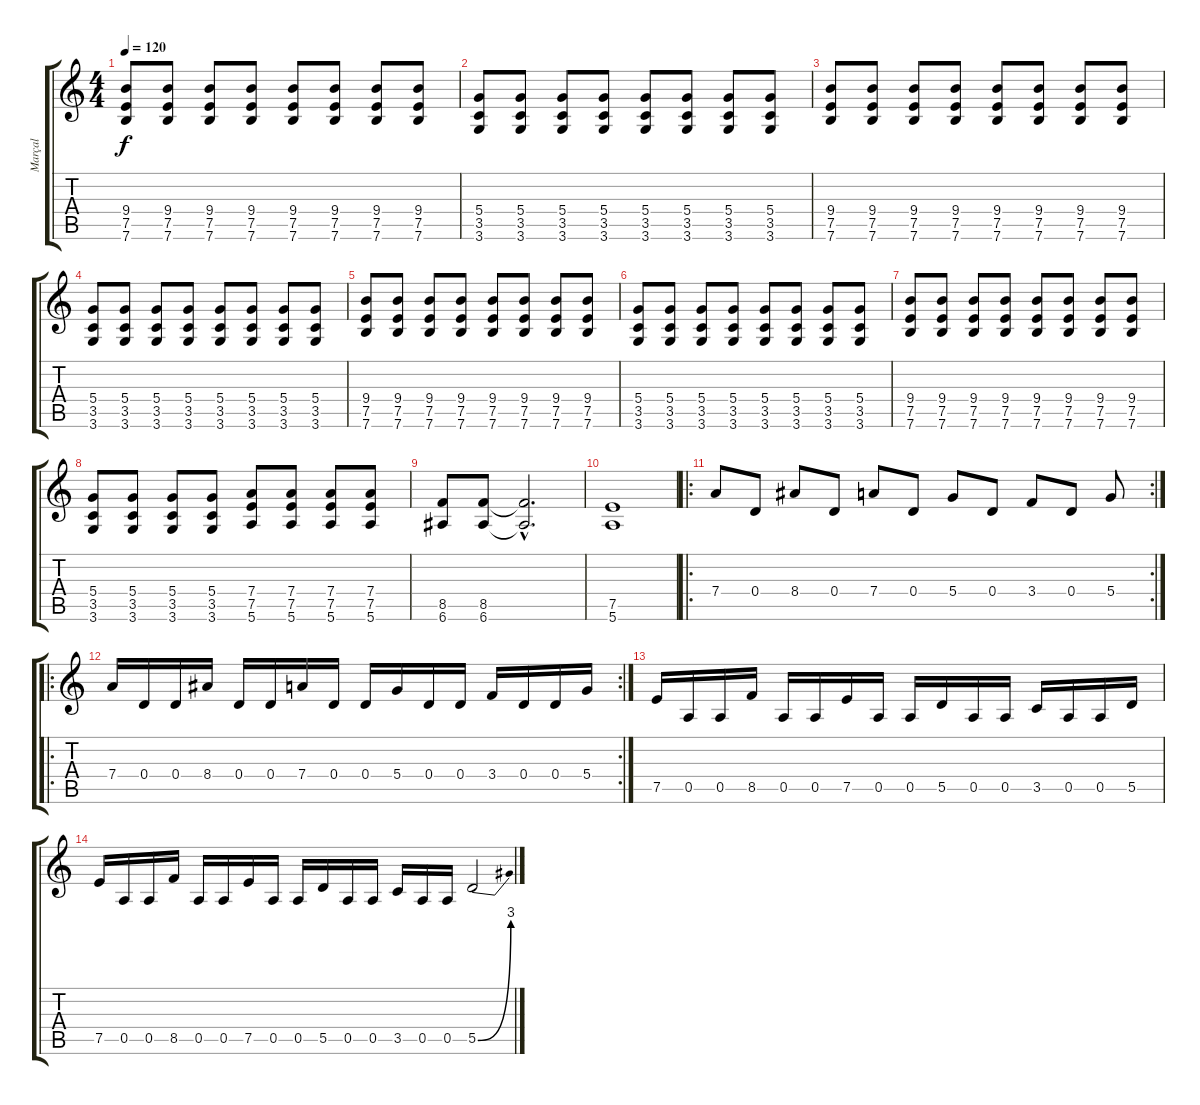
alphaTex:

\track ("Marçal" "Marçal") {instrument distortionguitar}
\staff {score tabs}
\tuning (E4 B3 G3 D3 A2 E2) {hide}
\ts (4 4)
\tempo 120
\clef g2
\ks c
(9.4 7.5 7.6).8{dy f} (9.4 7.5 7.6).8 (9.4 7.5 7.6).8 (9.4 7.5 7.6).8 (9.4 7.5 7.6).8 (9.4 7.5 7.6).8 (9.4 7.5 7.6).8 (9.4 7.5 7.6).8 |
(5.4 3.5 3.6).8 (5.4 3.5 3.6).8 (5.4 3.5 3.6).8 (5.4 3.5 3.6).8 (5.4 3.5 3.6).8 (5.4 3.5 3.6).8 (5.4 3.5 3.6).8 (5.4 3.5 3.6).8 |
(9.4 7.5 7.6).8 (9.4 7.5 7.6).8 (9.4 7.5 7.6).8 (9.4 7.5 7.6).8 (9.4 7.5 7.6).8 (9.4 7.5 7.6).8 (9.4 7.5 7.6).8 (9.4 7.5 7.6).8 |
(5.4 3.5 3.6).8 (5.4 3.5 3.6).8 (5.4 3.5 3.6).8 (5.4 3.5 3.6).8 (5.4 3.5 3.6).8 (5.4 3.5 3.6).8 (5.4 3.5 3.6).8 (5.4 3.5 3.6).8 |
(9.4 7.5 7.6).8 (9.4 7.5 7.6).8 (9.4 7.5 7.6).8 (9.4 7.5 7.6).8 (9.4 7.5 7.6).8 (9.4 7.5 7.6).8 (9.4 7.5 7.6).8 (9.4 7.5 7.6).8 |
(5.4 3.5 3.6).8 (5.4 3.5 3.6).8 (5.4 3.5 3.6).8 (5.4 3.5 3.6).8 (5.4 3.5 3.6).8 (5.4 3.5 3.6).8 (5.4 3.5 3.6).8 (5.4 3.5 3.6).8 |
(9.4 7.5 7.6).8 (9.4 7.5 7.6).8 (9.4 7.5 7.6).8 (9.4 7.5 7.6).8 (9.4 7.5 7.6).8 (9.4 7.5 7.6).8 (9.4 7.5 7.6).8 (9.4 7.5 7.6).8 |
(5.4 3.5 3.6).8 (5.4 3.5 3.6).8 (5.4 3.5 3.6).8 (5.4 3.5 3.6).8 (7.4 7.5 5.6).8 (7.4 7.5 5.6).8 (7.4 7.5 5.6).8 (7.4 7.5 5.6).8 |
(8.5 6.6).8 (8.5 6.6).8 (8.5{hac t} 6.6{hac t}).2{d} |
(7.5 5.6).1 |
\ro
\rc 2
7.4.8 0.4.8 8.4.8 0.4.8 7.4.8 0.4.8 5.4.8 0.4.8 3.4.8 0.4.8 5.4.8 |
\ro
\rc 2
7.4.16 0.4.16 0.4.16 8.4.16 0.4.16 0.4.16 7.4.16 0.4.16 0.4.16 5.4.16 0.4.16 0.4.16 3.4.16 0.4.16 0.4.16 5.4.16 |
7.5.16 0.5.16 0.5.16 8.5.16 0.5.16 0.5.16 7.5.16 0.5.16 0.5.16 5.5.16 0.5.16 0.5.16 3.5.16 0.5.16 0.5.16 5.5.16 |
7.5.16 0.5.16 0.5.16 8.5.16 0.5.16 0.5.16 7.5.16 0.5.16 0.5.16 5.5.16 0.5.16 0.5.16 3.5.16 0.5.16 0.5.16 5.5{be (bend 0 0 60 12)}.2
